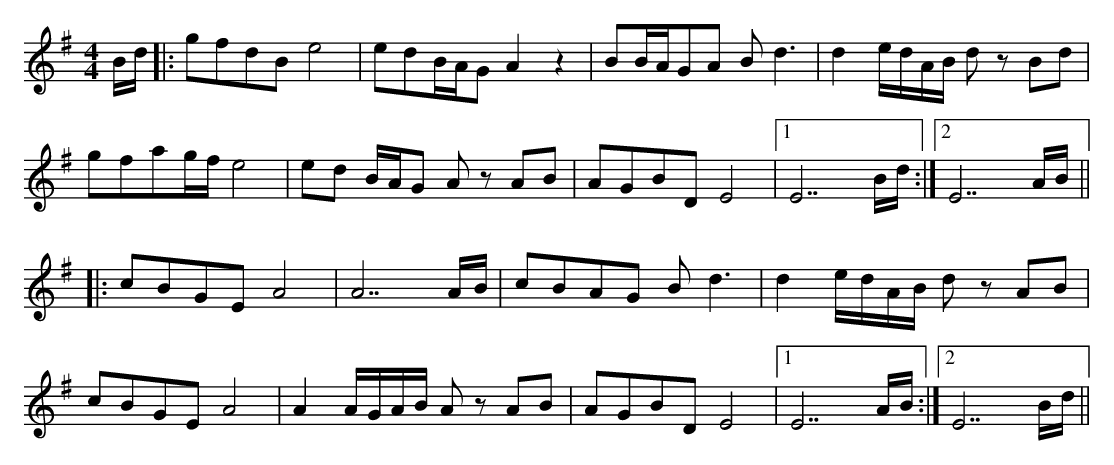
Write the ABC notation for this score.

X:1
M:4/4
K:G
B/d/|:gfdB e4|edB/A/G A2 z2|BB/A/GA B d3|d2 e/d/A/B/ d z Bd|
gfag/f/ e4|ed B/A/G A z AB|AGBD E4|1 E7 B/d/:|2 E7 A/B/||
|:cBGE A4|A7 A/B/|cBAG B d3|d2 e/d/A/B/ d z AB|
cBGE A4|A2 A/G/A/B/ A z AB|AGBD E4|1 E7 A/B/:|2 E7 B/d/||
